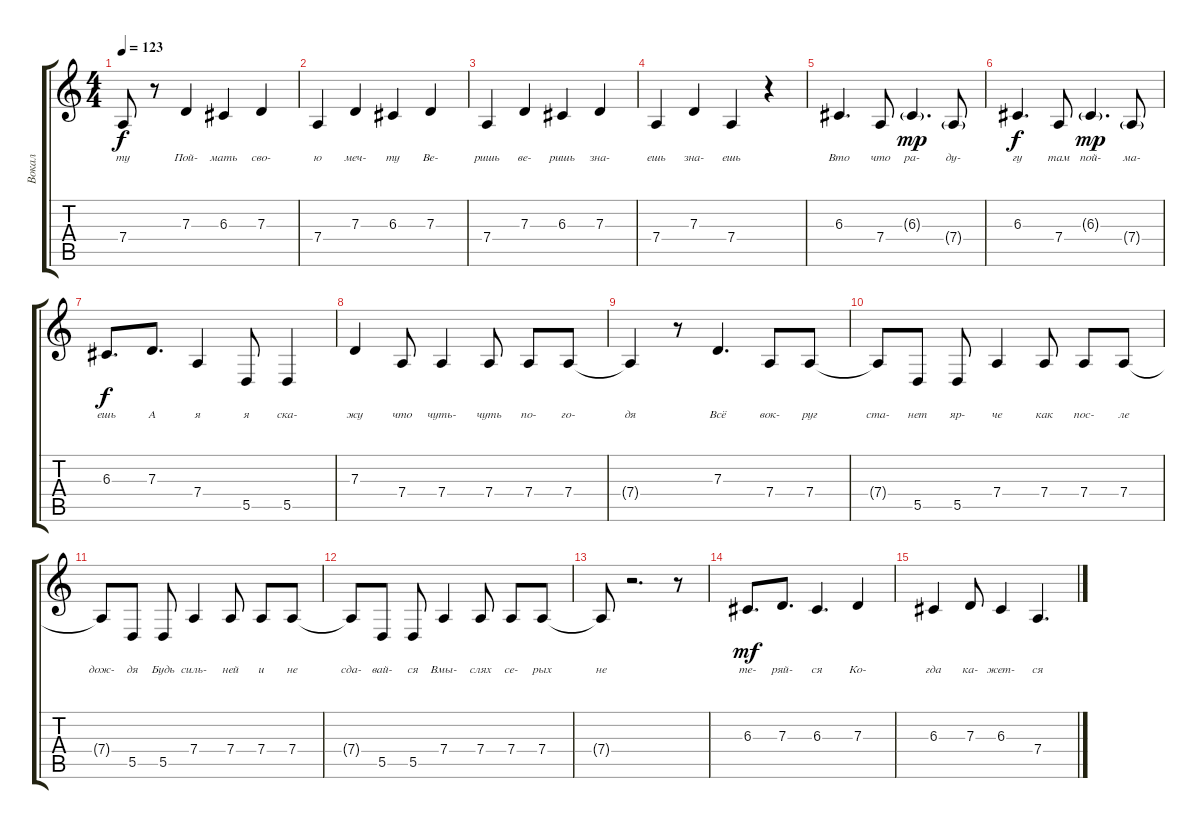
\track ("Вокал" "Вокал") {instrument lead2sawtooth}
\staff {score tabs}
\tuning (E4 B3 G3 D3 A2 E2) {hide}
\ts (4 4)
\tempo 123
\clef g2
\ks c
7.4{t}.8{lyrics (0 "ту") lyrics (1 "") lyrics (2 "") lyrics (3 "") lyrics (4 "") dy f} r.8 7.3.4{lyrics (0 "Пой-") lyrics (1 "") lyrics (2 "") lyrics (3 "") lyrics (4 "")} 6.3.4{lyrics (0 "мать") lyrics (1 "") lyrics (2 "") lyrics (3 "") lyrics (4 "")} 7.3.4{lyrics (0 "сво-") lyrics (1 "") lyrics (2 "") lyrics (3 "") lyrics (4 "")} |
7.4.4{lyrics (0 "ю") lyrics (1 "") lyrics (2 "") lyrics (3 "") lyrics (4 "")} 7.3.4{lyrics (0 "меч-") lyrics (1 "") lyrics (2 "") lyrics (3 "") lyrics (4 "")} 6.3.4{lyrics (0 "ту") lyrics (1 "") lyrics (2 "") lyrics (3 "") lyrics (4 "")} 7.3.4{lyrics (0 "Ве-") lyrics (1 "") lyrics (2 "") lyrics (3 "") lyrics (4 "")} |
7.4.4{lyrics (0 "ришь") lyrics (1 "") lyrics (2 "") lyrics (3 "") lyrics (4 "")} 7.3.4{lyrics (0 "ве-") lyrics (1 "") lyrics (2 "") lyrics (3 "") lyrics (4 "")} 6.3.4{lyrics (0 "ришь") lyrics (1 "") lyrics (2 "") lyrics (3 "") lyrics (4 "")} 7.3.4{lyrics (0 "зна-") lyrics (1 "") lyrics (2 "") lyrics (3 "") lyrics (4 "")} |
7.4.4{lyrics (0 "ешь") lyrics (1 "") lyrics (2 "") lyrics (3 "") lyrics (4 "")} 7.3.4{lyrics (0 "зна-") lyrics (1 "") lyrics (2 "") lyrics (3 "") lyrics (4 "")} 7.4.4{lyrics (0 "ешь") lyrics (1 "") lyrics (2 "") lyrics (3 "") lyrics (4 "")} r.4 |
6.3.4{d lyrics (0 "Вто") lyrics (1 "") lyrics (2 "") lyrics (3 "") lyrics (4 "")} 7.4.8{lyrics (0 "что") lyrics (1 "") lyrics (2 "") lyrics (3 "") lyrics (4 "")} 6.3{g}.4{d lyrics (0 "ра-") lyrics (1 "") lyrics (2 "") lyrics (3 "") lyrics (4 "") dy mp} 7.4{g}.8{lyrics (0 "ду-") lyrics (1 "") lyrics (2 "") lyrics (3 "") lyrics (4 "")} |
6.3.4{d lyrics (0 "гу") lyrics (1 "") lyrics (2 "") lyrics (3 "") lyrics (4 "") dy f} 7.4.8{lyrics (0 "там") lyrics (1 "") lyrics (2 "") lyrics (3 "") lyrics (4 "")} 6.3{g}.4{d lyrics (0 "пой-") lyrics (1 "") lyrics (2 "") lyrics (3 "") lyrics (4 "") dy mp} 7.4{g}.8{lyrics (0 "ма-") lyrics (1 "") lyrics (2 "") lyrics (3 "") lyrics (4 "")} |
6.3.8{d lyrics (0 "ешь") lyrics (1 "") lyrics (2 "") lyrics (3 "") lyrics (4 "") dy f} 7.3.8{d lyrics (0 "А") lyrics (1 "") lyrics (2 "") lyrics (3 "") lyrics (4 "")} 7.4.4{lyrics (0 "я") lyrics (1 "") lyrics (2 "") lyrics (3 "") lyrics (4 "")} 5.5.8{lyrics (0 "я") lyrics (1 "") lyrics (2 "") lyrics (3 "") lyrics (4 "")} 5.5.4{lyrics (0 "ска-") lyrics (1 "") lyrics (2 "") lyrics (3 "") lyrics (4 "")} |
7.3.4{lyrics (0 "жу") lyrics (1 "") lyrics (2 "") lyrics (3 "") lyrics (4 "")} 7.4.8{lyrics (0 "что") lyrics (1 "") lyrics (2 "") lyrics (3 "") lyrics (4 "")} 7.4.4{lyrics (0 "чуть-") lyrics (1 "") lyrics (2 "") lyrics (3 "") lyrics (4 "")} 7.4.8{lyrics (0 "чуть") lyrics (1 "") lyrics (2 "") lyrics (3 "") lyrics (4 "")} 7.4.8{lyrics (0 "по-") lyrics (1 "") lyrics (2 "") lyrics (3 "") lyrics (4 "")} 7.4.8{lyrics (0 "го-") lyrics (1 "") lyrics (2 "") lyrics (3 "") lyrics (4 "")} |
7.4{t}.4{lyrics (0 "дя") lyrics (1 "") lyrics (2 "") lyrics (3 "") lyrics (4 "")} r.8 7.3.4{d lyrics (0 "Всё") lyrics (1 "") lyrics (2 "") lyrics (3 "") lyrics (4 "")} 7.4.8{lyrics (0 "вок-") lyrics (1 "") lyrics (2 "") lyrics (3 "") lyrics (4 "")} 7.4.8{lyrics (0 "руг") lyrics (1 "") lyrics (2 "") lyrics (3 "") lyrics (4 "")} |
7.4{t}.8{lyrics (0 "ста-") lyrics (1 "") lyrics (2 "") lyrics (3 "") lyrics (4 "")} 5.5.8{lyrics (0 "нет") lyrics (1 "") lyrics (2 "") lyrics (3 "") lyrics (4 "")} 5.5.8{lyrics (0 "яр-") lyrics (1 "") lyrics (2 "") lyrics (3 "") lyrics (4 "")} 7.4.4{lyrics (0 "че") lyrics (1 "") lyrics (2 "") lyrics (3 "") lyrics (4 "")} 7.4.8{lyrics (0 "как") lyrics (1 "") lyrics (2 "") lyrics (3 "") lyrics (4 "")} 7.4.8{lyrics (0 "пос-") lyrics (1 "") lyrics (2 "") lyrics (3 "") lyrics (4 "")} 7.4.8{lyrics (0 "ле") lyrics (1 "") lyrics (2 "") lyrics (3 "") lyrics (4 "")} |
7.4{t}.8{lyrics (0 "дож-") lyrics (1 "") lyrics (2 "") lyrics (3 "") lyrics (4 "")} 5.5.8{lyrics (0 "дя") lyrics (1 "") lyrics (2 "") lyrics (3 "") lyrics (4 "")} 5.5.8{lyrics (0 "Будь") lyrics (1 "") lyrics (2 "") lyrics (3 "") lyrics (4 "")} 7.4.4{lyrics (0 "силь-") lyrics (1 "") lyrics (2 "") lyrics (3 "") lyrics (4 "")} 7.4.8{lyrics (0 "ней") lyrics (1 "") lyrics (2 "") lyrics (3 "") lyrics (4 "")} 7.4.8{lyrics (0 "и") lyrics (1 "") lyrics (2 "") lyrics (3 "") lyrics (4 "")} 7.4.8{lyrics (0 "не") lyrics (1 "") lyrics (2 "") lyrics (3 "") lyrics (4 "")} |
7.4{t}.8{lyrics (0 "сда-") lyrics (1 "") lyrics (2 "") lyrics (3 "") lyrics (4 "")} 5.5.8{lyrics (0 "вай-") lyrics (1 "") lyrics (2 "") lyrics (3 "") lyrics (4 "")} 5.5.8{lyrics (0 "ся") lyrics (1 "") lyrics (2 "") lyrics (3 "") lyrics (4 "")} 7.4.4{lyrics (0 "Вмы-") lyrics (1 "") lyrics (2 "") lyrics (3 "") lyrics (4 "")} 7.4.8{lyrics (0 "слях") lyrics (1 "") lyrics (2 "") lyrics (3 "") lyrics (4 "")} 7.4.8{lyrics (0 "се-") lyrics (1 "") lyrics (2 "") lyrics (3 "") lyrics (4 "")} 7.4.8{lyrics (0 "рых") lyrics (1 "") lyrics (2 "") lyrics (3 "") lyrics (4 "")} |
7.4{t}.8{lyrics (0 "не") lyrics (1 "") lyrics (2 "") lyrics (3 "") lyrics (4 "")} r.2{d} r.8 |
6.3.8{d lyrics (0 "те-") lyrics (1 "") lyrics (2 "") lyrics (3 "") lyrics (4 "") dy mf} 7.3.8{d lyrics (0 "ряй-") lyrics (1 "") lyrics (2 "") lyrics (3 "") lyrics (4 "")} 6.3.4{d lyrics (0 "ся") lyrics (1 "") lyrics (2 "") lyrics (3 "") lyrics (4 "")} 7.3.4{lyrics (0 "Ко-") lyrics (1 "") lyrics (2 "") lyrics (3 "") lyrics (4 "")} |
6.3.4{lyrics (0 "гда") lyrics (1 "") lyrics (2 "") lyrics (3 "") lyrics (4 "")} 7.3.8{lyrics (0 "ка-") lyrics (1 "") lyrics (2 "") lyrics (3 "") lyrics (4 "")} 6.3.4{lyrics (0 "жет-") lyrics (1 "") lyrics (2 "") lyrics (3 "") lyrics (4 "")} 7.4.4{d lyrics (0 "ся") lyrics (1 "") lyrics (2 "") lyrics (3 "") lyrics (4 "")}
